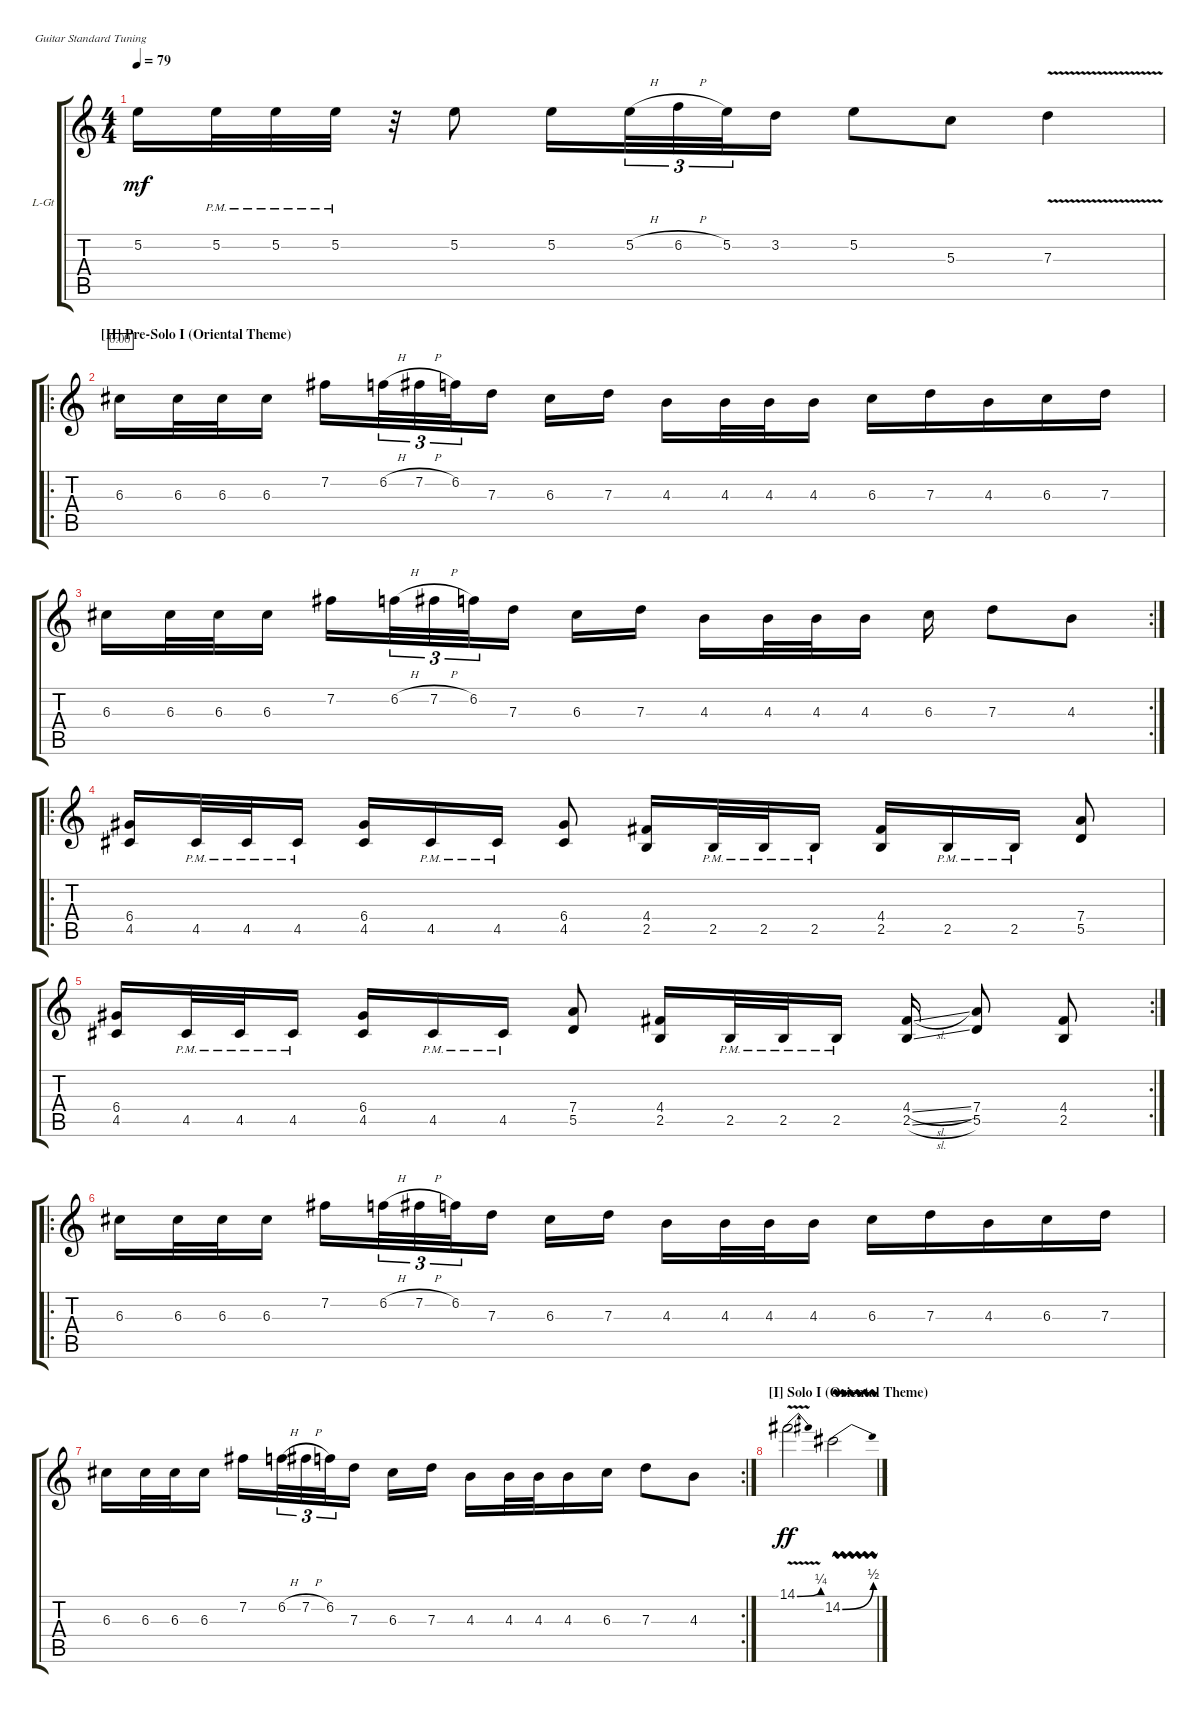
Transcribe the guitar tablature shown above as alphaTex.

\defaultSystemsLayout 4
\bracketExtendMode groupsimilarinstruments
\firstSystemTrackNameOrientation horizontal
\otherSystemsTrackNameOrientation horizontal
\track ("Lead Guitar" "L-Gt") {instrument distortionguitar}
\staff {score tabs}
\tuning (E4 B3 G3 D3 A2 E2)
\ts (4 4)
\tempo 79
\clef g2
\ks c
5.2.16{dy mf beam merge} 5.2{pm}.32{beam merge} 5.2{pm}.32{beam merge} 5.2{pm}.32{beam split} r.32 5.2.8{beam split} 5.2.16{beam merge} 5.2{h}.32{tu (3 2)} 6.2{h}.32{tu (3 2) beam merge} 5.2.32{tu (3 2) beam merge} 3.2.16{beam split} 5.2.8{beam merge} 5.3.8 7.3{v}.4{beam split} |
\ro
\section ("H" "Pre-Solo I (Oriental Theme)")
6.3.16{beam merge timer} 6.3.32{beam merge} 6.3.32{beam merge} 6.3.16{beam split} 7.2.16{beam merge} 6.2{h}.32{tu (3 2) beam merge} 7.2{h}.32{tu (3 2) beam merge} 6.2.32{tu (3 2) beam merge} 7.3.16{beam split} 6.3.16{beam merge} 7.3.16 4.3.16{beam merge} 4.3.32{beam merge} 4.3.32{beam merge} 4.3.16{beam split} 6.3.16{beam merge} 7.3.16 4.3.16 6.3.16{beam merge} 7.3.16 |
\rc 2
6.3.16{beam merge} 6.3.32{beam merge} 6.3.32{beam merge} 6.3.16{beam split} 7.2.16{beam merge} 6.2{h}.32{tu (3 2) beam merge} 7.2{h}.32{tu (3 2) beam merge} 6.2.32{tu (3 2) beam merge} 7.3.16{beam split} 6.3.16{beam merge} 7.3.16 4.3.16{beam merge} 4.3.32{beam merge} 4.3.32{beam merge} 4.3.16{beam split} 6.3.16{beam split} 7.3.8{beam merge} 4.3.8 |
\ro
(4.5 6.4).16{beam merge} 4.5{pm}.32{beam merge} 4.5{pm}.32{beam merge} 4.5{pm}.16{beam split} (4.5 6.4).16{beam merge} 4.5{pm}.16 4.5{pm}.16{beam split} (4.5 6.4).8{beam split} (2.5 4.4).16{beam merge} 2.5{pm}.32{beam merge} 2.5{pm}.32{beam merge} 2.5{pm}.16{beam split} (2.5 4.4).16{beam merge} 2.5{pm}.16{beam merge} 2.5{pm}.16{beam split} (7.4 5.5).8{beam merge} |
\rc 2
(4.5 6.4).16{beam merge} 4.5{pm}.32{beam merge} 4.5{pm}.32{beam merge} 4.5{pm}.16{beam split} (4.5 6.4).16{beam merge} 4.5{pm}.16 4.5{pm}.16{beam split} (5.5 7.4).8{beam split} (2.5 4.4).16{beam merge} 2.5{pm}.32{beam merge} 2.5{pm}.32{beam merge} 2.5{pm}.16{beam split} (2.5{sl} 4.4{sl}).16{beam split} (7.4 5.5).8{beam split} (2.5 4.4).8 |
\ro
6.3.16{beam merge} 6.3.32{beam merge} 6.3.32{beam merge} 6.3.16{beam split} 7.2.16{beam merge} 6.2{h}.32{tu (3 2) beam merge} 7.2{h}.32{tu (3 2) beam merge} 6.2.32{tu (3 2) beam merge} 7.3.16{beam split} 6.3.16{beam merge} 7.3.16 4.3.16{beam merge} 4.3.32{beam merge} 4.3.32{beam merge} 4.3.16{beam split} 6.3.16{beam merge} 7.3.16 4.3.16 6.3.16{beam merge} 7.3.16 |
\rc 2
6.3.16{beam merge} 6.3.32{beam merge} 6.3.32{beam merge} 6.3.16{beam split} 7.2.16{beam merge} 6.2{h}.32{tu (3 2) beam merge} 7.2{h}.32{tu (3 2) beam merge} 6.2.32{tu (3 2) beam merge} 7.3.16{beam split} 6.3.16{beam merge} 7.3.16 4.3.16{beam merge} 4.3.32{beam merge} 4.3.32{beam merge} 4.3.16{beam merge} 6.3.16{beam split} 7.3.8{beam merge} 4.3.8 |
\section ("I" "Solo I (Oriental Theme)")
\scale
0.195893 14.1{be (bend 0 0 6.6 1) v}.2{dy ff} 14.2{be (bend 0 0 5.3999999999999995 2) vw}.2
